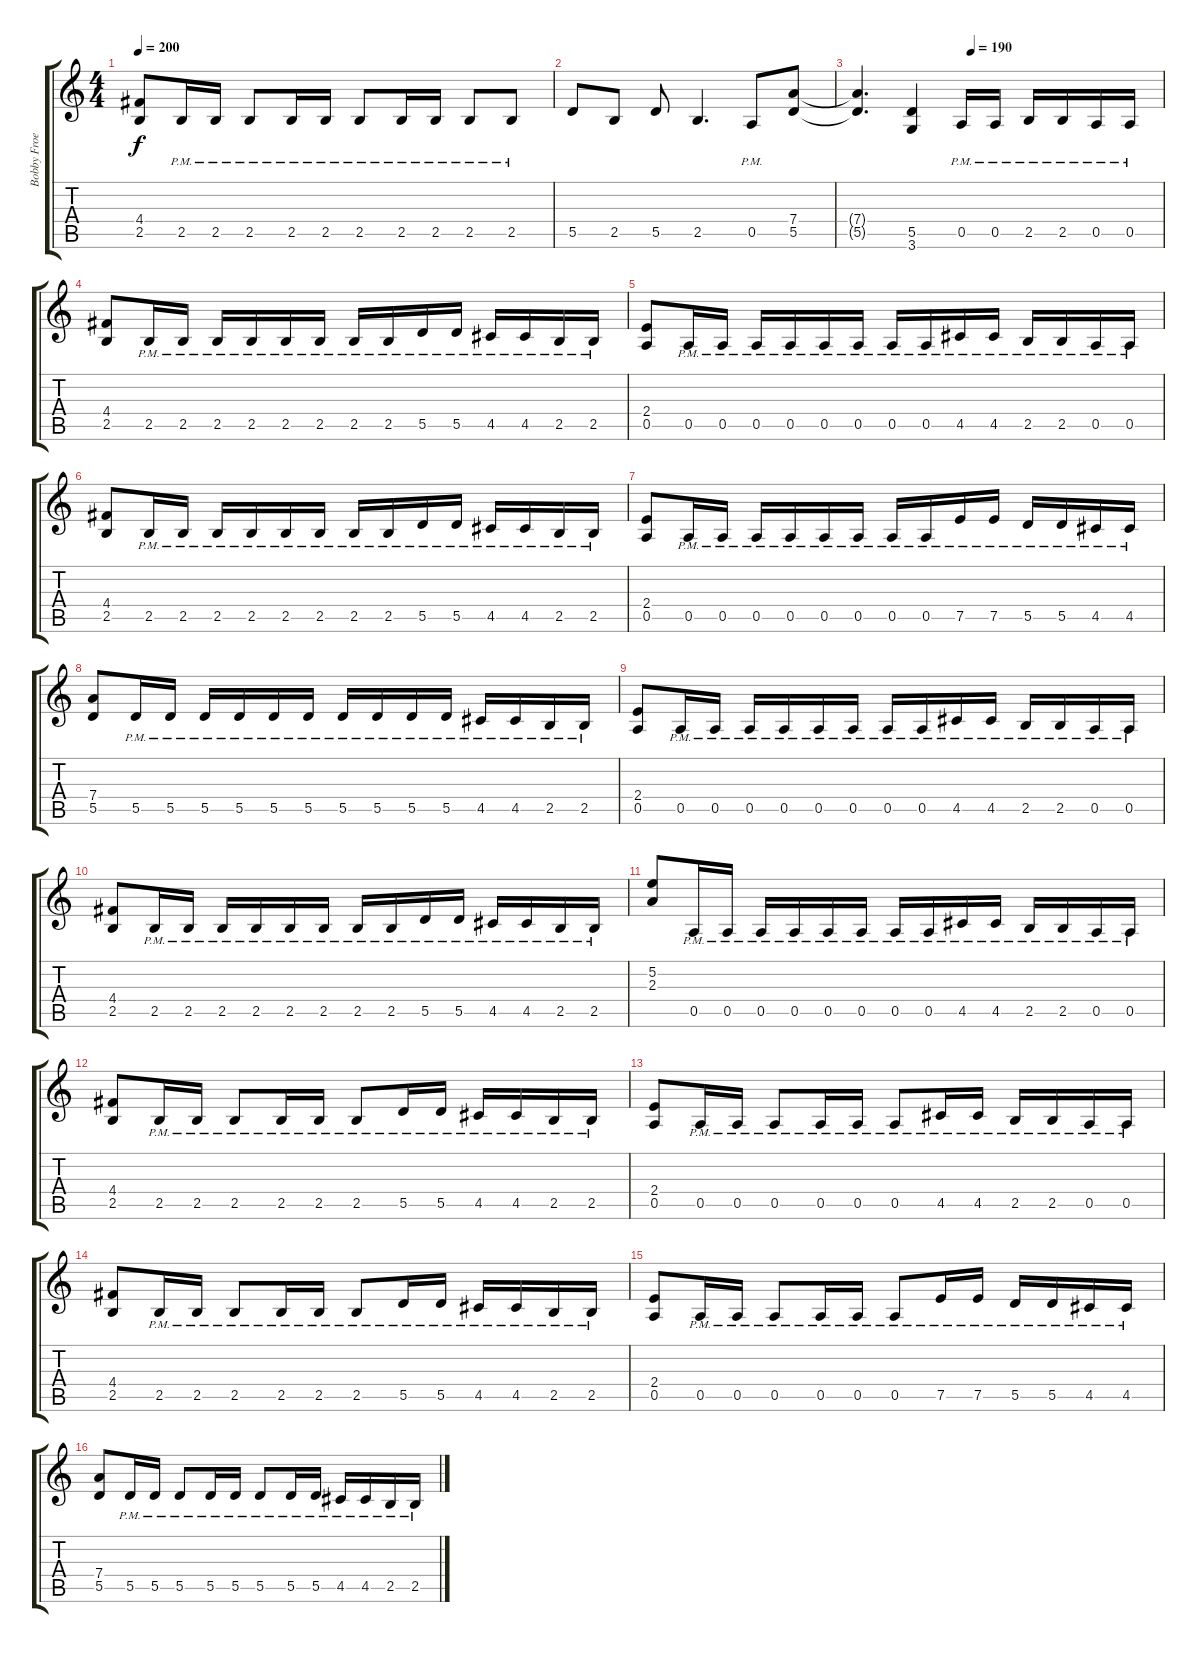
\track ("Bobby Froese" "Bobby Froe") {instrument distortionguitar}
\staff {score tabs}
\tuning (E4 B3 G3 D3 A2 E2) {hide}
\ts (4 4)
\tempo 200
\clef g2
\ks c
(4.4{t} 2.5{t}).8{dy f} 2.5{pm}.16 2.5{pm}.16 2.5{pm}.8 2.5{pm}.16 2.5{pm}.16 2.5{pm}.8 2.5{pm}.16 2.5{pm}.16 2.5{pm}.8 2.5{pm}.8 |
5.5.8 2.5.8 5.5.8 2.5.4{d} 0.5{pm}.8 (7.4 5.5).8 |
\tempo (190 0.375)
(7.4{t} 5.5{t}).4{d} (5.5 3.6).4 0.5{pm}.16 0.5{pm}.16 2.5{pm}.16 2.5{pm}.16 0.5{pm}.16 0.5{pm}.16 |
(4.4 2.5).8 2.5{pm}.16 2.5{pm}.16 2.5{pm}.16 2.5{pm}.16 2.5{pm}.16 2.5{pm}.16 2.5{pm}.16 2.5{pm}.16 5.5{pm}.16 5.5{pm}.16 4.5{pm}.16 4.5{pm}.16 2.5{pm}.16 2.5{pm}.16 |
(2.4 0.5).8 0.5{pm}.16 0.5{pm}.16 0.5{pm}.16 0.5{pm}.16 0.5{pm}.16 0.5{pm}.16 0.5{pm}.16 0.5{pm}.16 4.5{pm}.16 4.5{pm}.16 2.5{pm}.16 2.5{pm}.16 0.5{pm}.16 0.5{pm}.16 |
(4.4 2.5).8 2.5{pm}.16 2.5{pm}.16 2.5{pm}.16 2.5{pm}.16 2.5{pm}.16 2.5{pm}.16 2.5{pm}.16 2.5{pm}.16 5.5{pm}.16 5.5{pm}.16 4.5{pm}.16 4.5{pm}.16 2.5{pm}.16 2.5{pm}.16 |
(2.4 0.5).8 0.5{pm}.16 0.5{pm}.16 0.5{pm}.16 0.5{pm}.16 0.5{pm}.16 0.5{pm}.16 0.5{pm}.16 0.5{pm}.16 7.5{pm}.16 7.5{pm}.16 5.5{pm}.16 5.5{pm}.16 4.5{pm}.16 4.5{pm}.16 |
(7.4 5.5).8 5.5{pm}.16 5.5{pm}.16 5.5{pm}.16 5.5{pm}.16 5.5{pm}.16 5.5{pm}.16 5.5{pm}.16 5.5{pm}.16 5.5{pm}.16 5.5{pm}.16 4.5{pm}.16 4.5{pm}.16 2.5{pm}.16 2.5{pm}.16 |
(2.4 0.5).8 0.5{pm}.16 0.5{pm}.16 0.5{pm}.16 0.5{pm}.16 0.5{pm}.16 0.5{pm}.16 0.5{pm}.16 0.5{pm}.16 4.5{pm}.16 4.5{pm}.16 2.5{pm}.16 2.5{pm}.16 0.5{pm}.16 0.5{pm}.16 |
(4.4 2.5).8 2.5{pm}.16 2.5{pm}.16 2.5{pm}.16 2.5{pm}.16 2.5{pm}.16 2.5{pm}.16 2.5{pm}.16 2.5{pm}.16 5.5{pm}.16 5.5{pm}.16 4.5{pm}.16 4.5{pm}.16 2.5{pm}.16 2.5{pm}.16 |
(5.2 2.3).8 0.5{pm}.16 0.5{pm}.16 0.5{pm}.16 0.5{pm}.16 0.5{pm}.16 0.5{pm}.16 0.5{pm}.16 0.5{pm}.16 4.5{pm}.16 4.5{pm}.16 2.5{pm}.16 2.5{pm}.16 0.5{pm}.16 0.5{pm}.16 |
(4.4 2.5).8 2.5{pm}.16 2.5{pm}.16 2.5{pm}.8 2.5{pm}.16 2.5{pm}.16 2.5{pm}.8 5.5{pm}.16 5.5{pm}.16 4.5{pm}.16 4.5{pm}.16 2.5{pm}.16 2.5{pm}.16 |
(2.4 0.5).8 0.5{pm}.16 0.5{pm}.16 0.5{pm}.8 0.5{pm}.16 0.5{pm}.16 0.5{pm}.8 4.5{pm}.16 4.5{pm}.16 2.5{pm}.16 2.5{pm}.16 0.5{pm}.16 0.5{pm}.16 |
(4.4 2.5).8 2.5{pm}.16 2.5{pm}.16 2.5{pm}.8 2.5{pm}.16 2.5{pm}.16 2.5{pm}.8 5.5{pm}.16 5.5{pm}.16 4.5{pm}.16 4.5{pm}.16 2.5{pm}.16 2.5{pm}.16 |
(2.4 0.5).8 0.5{pm}.16 0.5{pm}.16 0.5{pm}.8 0.5{pm}.16 0.5{pm}.16 0.5{pm}.8 7.5{pm}.16 7.5{pm}.16 5.5{pm}.16 5.5{pm}.16 4.5{pm}.16 4.5{pm}.16 |
(7.4 5.5).8 5.5{pm}.16 5.5{pm}.16 5.5{pm}.8 5.5{pm}.16 5.5{pm}.16 5.5{pm}.8 5.5{pm}.16 5.5{pm}.16 4.5{pm}.16 4.5{pm}.16 2.5{pm}.16 2.5{pm}.16
